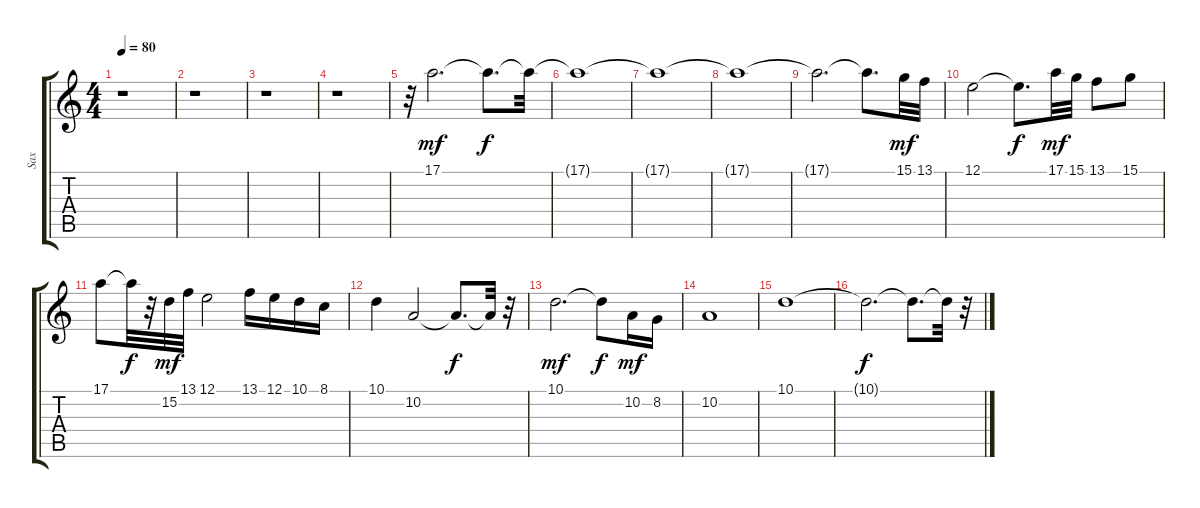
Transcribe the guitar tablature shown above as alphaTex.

\track ("Sax     " "Sax     ") {instrument shakuhachi}
\staff {score tabs}
\tuning (E4 B3 G3 D3 A2 E2) {hide}
\ts (4 4)
\tempo 80
\clef g2
\ks c
r.1{dy mf} |
r.1 |
r.1 |
r.1 |
r.32 17.1.2{d volume 10} 17.1{t}.8{d dy f} 17.1{t}.32 |
17.1{t}.1 |
17.1{t}.1 |
17.1{t}.1 |
17.1{t}.2{d} 17.1{t}.8{d} 15.1.32{dy mf volume 16} 13.1.32 |
12.1.2 12.1{t}.8{d dy f} 17.1.32{dy mf} 15.1.32 13.1.8 15.1.8 |
17.1.8 17.1{t}.32{dy f} r.32 15.2.32{dy mf} 13.1.32 12.1.2 13.1.16 12.1.16 10.1.16 8.1.16 |
10.1.4 10.2.2 10.2{t}.8{d dy f} 10.2{t}.32 r.32 |
10.1.2{d dy mf} 10.1{t}.8{dy f} 10.2.16{dy mf} 8.2.16 |
10.2.1 |
10.1.1{volume 16} |
10.1{t}.2{d dy f} 10.1{t}.8{d} 10.1{t}.32 r.32
